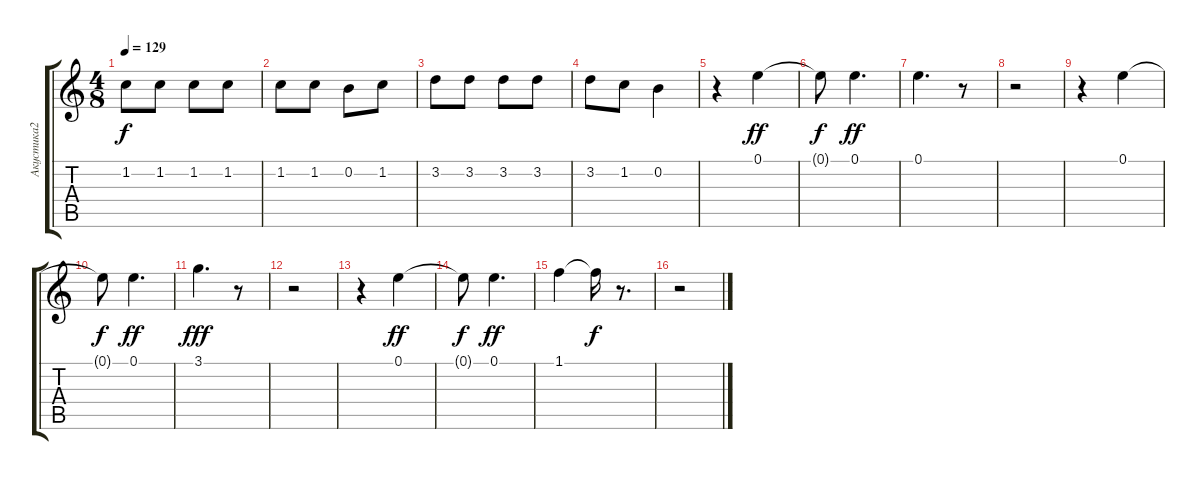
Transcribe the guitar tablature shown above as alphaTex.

\track ("Акустика2" "Акустика2") {instrument acousticguitarsteel}
\staff {score tabs}
\tuning (E4 B3 G3 D3 A2 E2) {hide}
\ts (4 8)
\tempo 129
\clef g2
\ks c
1.2.8{dy f} 1.2.8 1.2.8 1.2.8 |
1.2.8 1.2.8 0.2.8 1.2.8 |
3.2.8 3.2.8 3.2.8 3.2.8 |
3.2.8 1.2.8 0.2.4 |
r.4 0.1.4{dy ff} |
0.1{t}.8{dy f} 0.1.4{d dy ff} |
0.1.4{d} r.8 |
r.2 |
r.4 0.1.4 |
0.1{t}.8{dy f} 0.1.4{d dy ff} |
3.1.4{d dy fff} r.8 |
r.2 |
r.4 0.1.4{dy ff} |
0.1{t}.8{dy f} 0.1.4{d dy ff} |
1.1.4 1.1{t}.16{dy f} r.8{d} |
r.2
